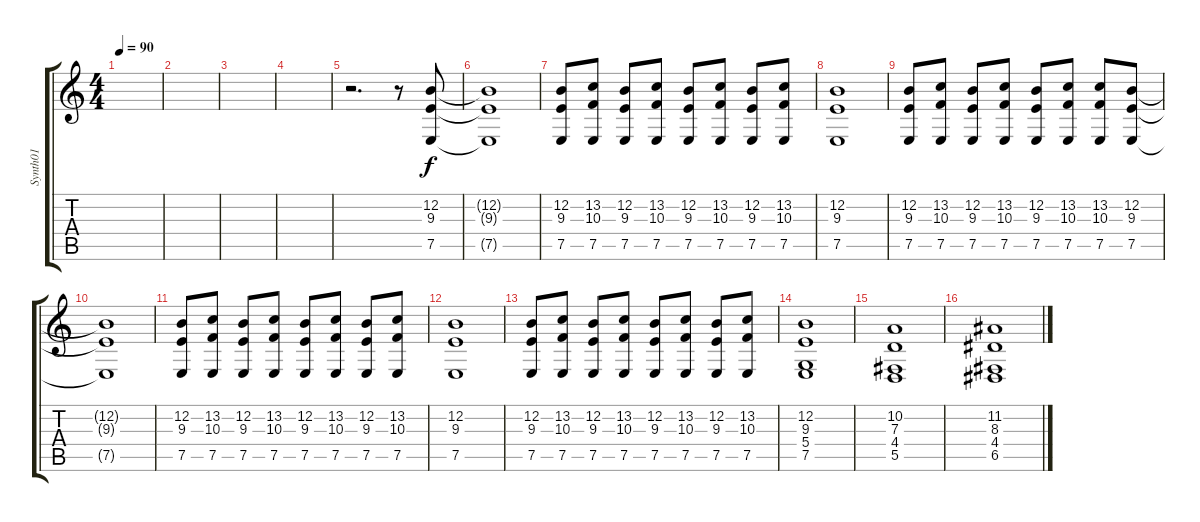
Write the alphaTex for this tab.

\track ("Synth01" "Synth01") {instrument pad7halo}
\staff {score tabs}
\tuning (E4 B3 G3 D3 A2 E2) {hide}
\ts (4 4)
\tempo 90
\clef g2
\ks c
|
|
|
|
r.2{d} r.8 (12.2 9.3 7.5).8 |
(12.2{t} 9.3{t} 7.5{t}).1 |
(12.2 9.3 7.5).8 (13.2 10.3 7.5).8 (12.2 9.3 7.5).8 (13.2 10.3 7.5).8 (12.2 9.3 7.5).8 (13.2 10.3 7.5).8 (12.2 9.3 7.5).8 (13.2 10.3 7.5).8 |
(12.2 9.3 7.5).1 |
(12.2 9.3 7.5).8 (13.2 10.3 7.5).8 (12.2 9.3 7.5).8 (13.2 10.3 7.5).8 (12.2 9.3 7.5).8 (13.2 10.3 7.5).8 (13.2 10.3 7.5).8 (12.2 9.3 7.5).8 |
(12.2{t} 9.3{t} 7.5{t}).1 |
(12.2 9.3 7.5).8 (13.2 10.3 7.5).8 (12.2 9.3 7.5).8 (13.2 10.3 7.5).8 (12.2 9.3 7.5).8 (13.2 10.3 7.5).8 (12.2 9.3 7.5).8 (13.2 10.3 7.5).8 |
(12.2 9.3 7.5).1 |
(12.2 9.3 7.5).8 (13.2 10.3 7.5).8 (12.2 9.3 7.5).8 (13.2 10.3 7.5).8 (12.2 9.3 7.5).8 (13.2 10.3 7.5).8 (12.2 9.3 7.5).8 (13.2 10.3 7.5).8 |
(12.2 9.3 5.4 7.5).1 |
(10.2 7.3 4.4 5.5).1 |
(11.2 8.3 4.4 6.5).1
